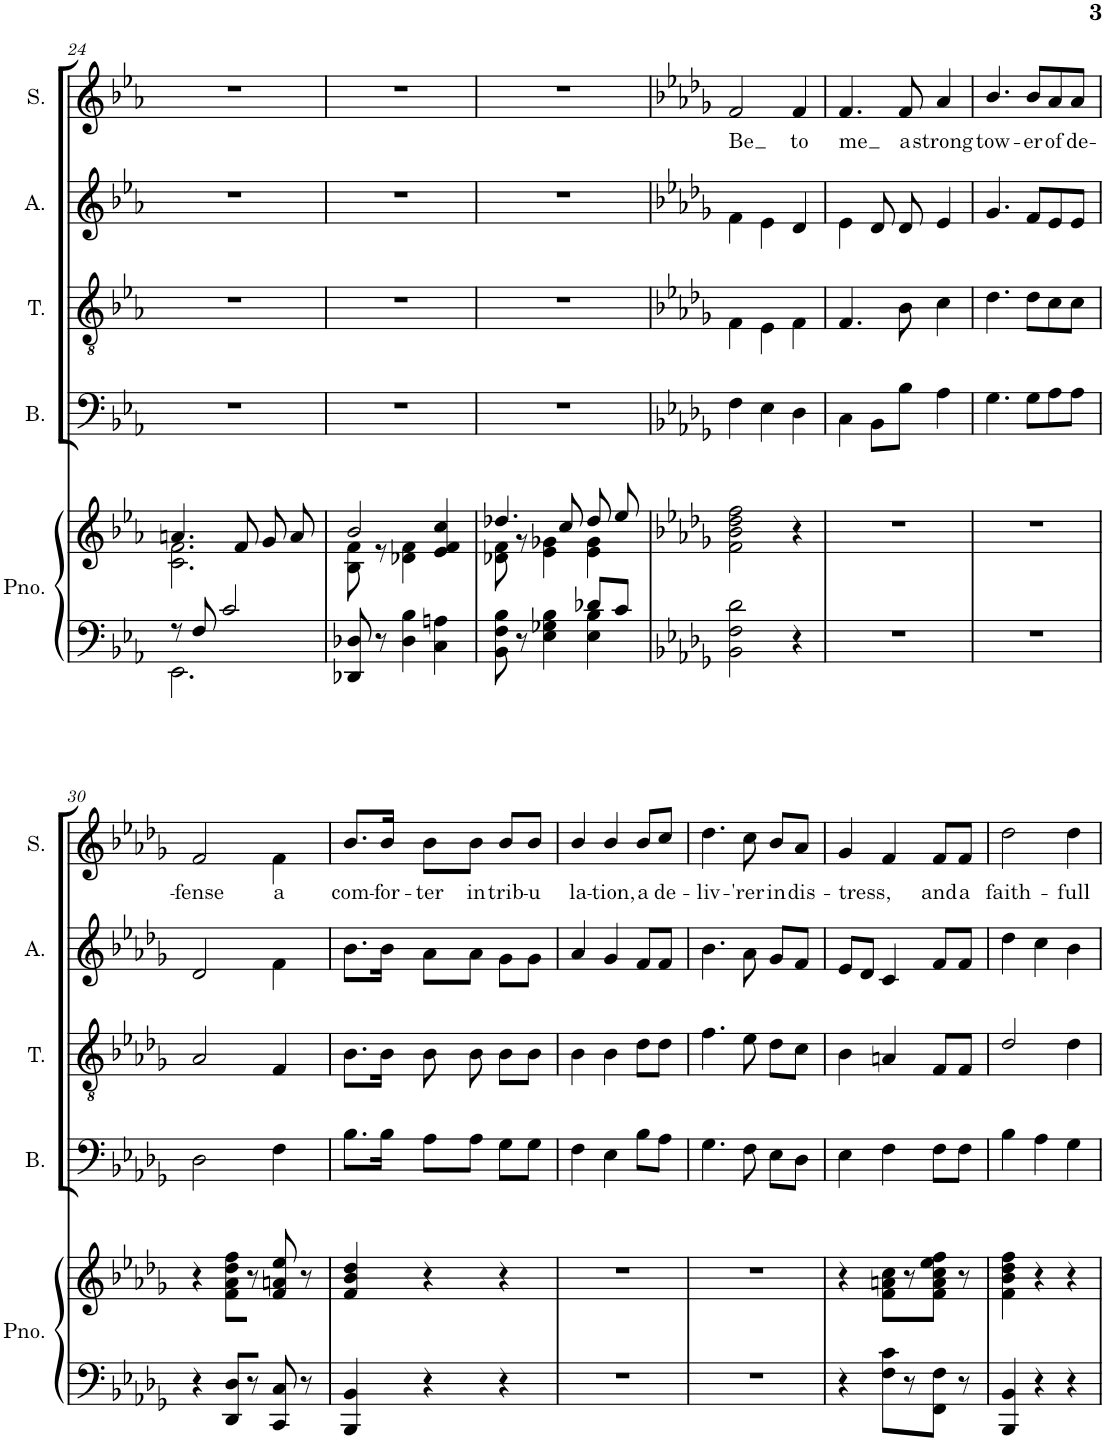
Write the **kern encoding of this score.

**kern	**kern	**kern	**kern	**kern	**kern	**text
*part5	*part5	*part4	*part3	*part2	*part1	*part1
*staff6	*staff5	*staff4	*staff3	*staff2	*staff1	*staff1
*I"Piano	*	*I"Bass	*I"Tenor	*I"Alto	*I"Soprano	*
*I'Pno.	*	*I'B.	*I'T.	*I'A.	*I'S.	*
!!LO:PB:g=z
*clefF4	*clefG2	*clefF4	*clefGv2	*clefG2	*clefG2	*
*k[b-e-a-]	*k[b-e-a-]	*k[b-e-a-]	*k[b-e-a-]	*k[b-e-a-]	*k[b-e-a-]	*
*M3/4	*M3/4	*M3/4	*M3/4	*M3/4	*M3/4	*
=24	=24	=24	=24	=24	=24	=24
*^	*^	*	*	*	*	*
8r	2.EE-\	4.an/	2.c\ 2.f\	2.r	2.r	2.r	2.r	.
8F/	.	.	.	.	.	.	.	.
2c/	.	.	.	.	.	.	.	.
.	.	8f/	.	.	.	.	.	.
.	.	8g/	.	.	.	.	.	.
.	.	8a/	.	.	.	.	.	.
*v	*v	*	*	*	*	*	*	*
=25	=25	=25	=25	=25	=25	=25	=25
8DD-X/ 8D-X/	2b-/	8B-\ 8f\	2.r	2.r	2.r	2.r	.
8r	.	8r	.	.	.	.	.
4D-\ 4B-\	.	4d-X\ 4f\	.	.	.	.	.
4C\ 4An\	4e-/ 4f/ 4cc/	4ryy	.	.	.	.	.
=26	=26	=26	=26	=26	=26	=26	=26
*^	*	*	*	*	*	*	*
8ryy	8BB-\ 8F\ 8B-\	4.dd-X/	8d-X\ 8f\	2.r	2.r	2.r	2.r	.
8r	8ryy	.	8r	.	.	.	.	.
4ryy	4E-\ 4G-X\ 4B-\	.	4e-\ 4g-X\	.	.	.	.	.
.	.	8cc/	.	.	.	.	.	.
8d-X/L	4E-\ 4B-\	8dd-/	4e-\ 4g-\	.	.	.	.	.
8c/J	.	8ee-/	.	.	.	.	.	.
*v	*v	*	*	*	*	*	*	*
*	*v	*v	*	*	*	*	*
=27	=27	=27	=27	=27	=27	=27
*k[b-e-a-d-g-]	*k[b-e-a-d-g-]	*k[b-e-a-d-g-]	*k[b-e-a-d-g-]	*k[b-e-a-d-g-]	*k[b-e-a-d-g-]	*
!	!	!	!	!	!	!LO:LY:b
2BB-\ 2F\ 2d-\	2f\ 2b-\ 2dd-\ 2ff\	4F\	4F\	4f\	2f/	Be
.	.	4E-\	4E-\	4e-\	.	.
!	!	!	!	!	!	!LO:LY:b
4r	4r	4D-\	4F\	4d-/	4f/	to
=28	=28	=28	=28	=28	=28	=28
!	!	!	!	!	!	!LO:LY:b
2.r	2.r	4C\	4.F/	4e-\	4.f/	me
.	.	8BB-\L	.	8d-/	.	.
!	!	!	!	!	!	!LO:LY:b
.	.	8B-\J	8B-\	8d-/	8f/	a
!	!	!	!	!	!	!LO:LY:b
.	.	4A-\	4c\	4e-/	4a-/	strong
=29	=29	=29	=29	=29	=29	=29
!	!	!	!	!	!	!LO:LY:b
2.r	2.r	4.G-\	4.d-\	4.g-/	4.b-/	tow-
!	!	!	!	!	!	!LO:LY:b
.	.	8G-\L	8d-\L	8f/L	8b-/L	-er
!	!	!	!	!	!	!LO:LY:b
.	.	8A-\	8c\	8e-/	8a-/	of
!	!	!	!	!	!	!LO:LY:b
.	.	8A-\J	8c\J	8e-/J	8a-/J	de-
!!LO:LB:g=z
=30	=30	=30	=30	=30	=30	=30
!	!	!	!	!	!	!LO:LY:b
4r	4r	2D-\	2A-/	2d-/	2f/	-fense
8DD-/ 8D-/L	8f\ 8a-\ 8dd-\ 8ff\L	.	.	.	.	.
8r	8r	.	.	.	.	.
!	!	!	!	!	!	!LO:LY:b
8CC/ 8C/	8f/ 8an/ 8ee-/	4F\	4F/	4f\	4f\	a
8r	8r	.	.	.	.	.
=31	=31	=31	=31	=31	=31	=31
!	!	!	!	!	!	!LO:LY:b
4BBB-/ 4BB-/	4f/ 4b-/ 4dd-/	8.B-\L	8.B-\L	8.b-\L	8.b-/L	com-
!	!	!	!	!	!	!LO:LY:b
.	.	16B-\Jk	16B-\Jk	16b-\Jk	16b-/Jk	-for-
!	!	!	!	!	!	!LO:LY:b
4r	4r	8A-\L	8B-\	8a-\L	8b-\L	-ter
!	!	!	!	!	!	!LO:LY:b
.	.	8A-\J	8B-\	8a-\J	8b-\J	in
!	!	!	!	!	!	!LO:LY:b
4r	4r	8G-\L	8B-\L	8g-\L	8b-/L	trib-
!	!	!	!	!	!	!LO:LY:b
.	.	8G-\J	8B-\J	8g-\J	8b-/J	-u
=32	=32	=32	=32	=32	=32	=32
!	!	!	!	!	!	!LO:LY:b
2.r	2.r	4F\	4B-\	4a-/	4b-/	la-
!	!	!	!	!	!	!LO:LY:b
.	.	4E-\	4B-\	4g-/	4b-/	-tion,
!	!	!	!	!	!	!LO:LY:b
.	.	8B-\L	8d-\L	8f/L	8b-/L	a
!	!	!	!	!	!	!LO:LY:b
.	.	8A-\J	8d-\J	8f/J	8cc/J	de-
=33	=33	=33	=33	=33	=33	=33
!	!	!	!	!	!	!LO:LY:b
2.r	2.r	4.G-\	4.f\	4.b-\	4.dd-\	-liv-
!	!	!	!	!	!	!LO:LY:b
.	.	8F\	8e-\	8a-\	8cc\	-'rer
!	!	!	!	!	!	!LO:LY:b
.	.	8E-\L	8d-\L	8g-/L	8b-/L	in
!	!	!	!	!	!	!LO:LY:b
.	.	8D-\J	8c\J	8f/J	8a-/J	dis-
=34	=34	=34	=34	=34	=34	=34
!	!	!	!	!	!	!LO:LY:b
4r	4r	4E-\	4B-\	8e-/L	4g-/	-tress,
.	.	.	.	8d-/J	.	.
8F\ 8c\L	8f\ 8an\ 8cc\L	4F\	4An/	4c/	4f/	.
8r	8r	.	.	.	.	.
!	!	!	!	!	!	!LO:LY:b
8FF\ 8F\J	8f\ 8a\ 8cc\ 8ee-\ 8ff\J	8F\L	8F/L	8f/L	8f/L	and
!	!	!	!	!	!	!LO:LY:b
8r	8r	8F\J	8F/J	8f/J	8f/J	a
=35	=35	=35	=35	=35	=35	=35
!	!	!	!	!	!	!LO:LY:b
4BBB-/ 4BB-/	4f\ 4b-\ 4dd-\ 4ff\	4B-\	2d-/	4dd-\	2dd-\	faith-
4r	4r	4A-\	.	4cc\	.	.
!	!	!	!	!	!	!LO:LY:b
4r	4r	4G-\	4d-\	4b-\	4dd-\	-full
=	=	=	=	=	=	=
*-	*-	*-	*-	*-	*-	*-
